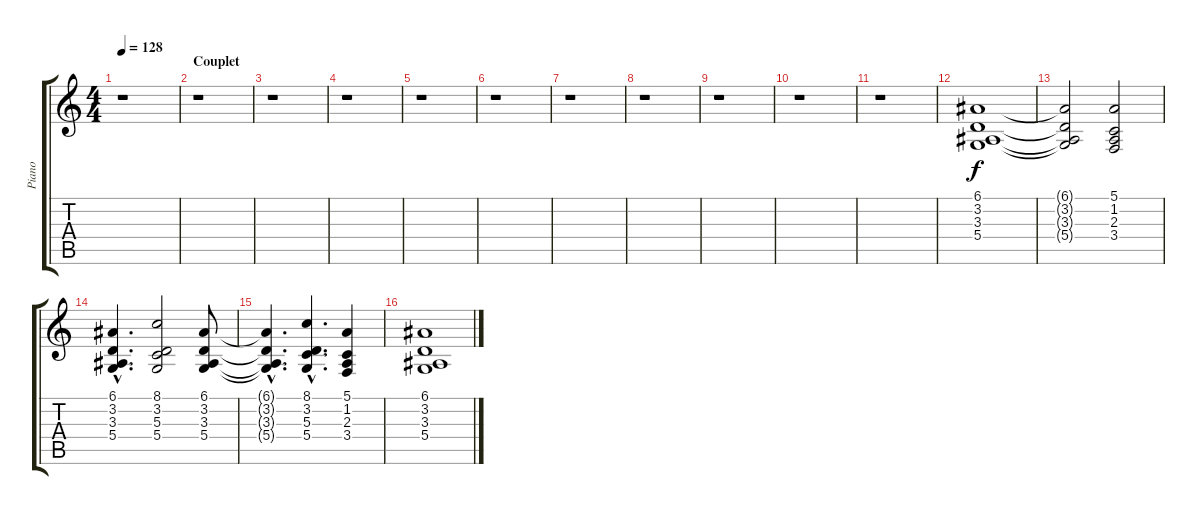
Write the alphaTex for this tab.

\track ("Piano" "Piano") {instrument electricpiano2}
\staff {score tabs}
\tuning (E4 B3 G3 D3 A2 E2) {hide}
\ts (4 4)
\tempo 128
\clef g2
\ks c
r.1{dy f} |
\section ("" "Couplet")
r.1 |
r.1 |
r.1 |
r.1 |
r.1 |
r.1 |
r.1 |
r.1 |
r.1 |
r.1 |
(6.1 3.2 3.3 5.4).1 |
(6.1{t} 3.2{t} 3.3{t} 5.4{t}).2 (5.1 1.2 2.3 3.4).2 |
(6.1{hac} 3.2{hac} 3.3{hac} 5.4{hac}).4{d} (8.1 3.2 5.3 5.4).2 (6.1 3.2 3.3 5.4).8 |
(6.1{hac t} 3.2{hac t} 3.3{hac t} 5.4{hac t}).4{d} (8.1{hac} 3.2{hac} 5.3{hac} 5.4{hac}).4{d} (5.1 1.2 2.3 3.4).4 |
(6.1 3.2 3.3 5.4).1
